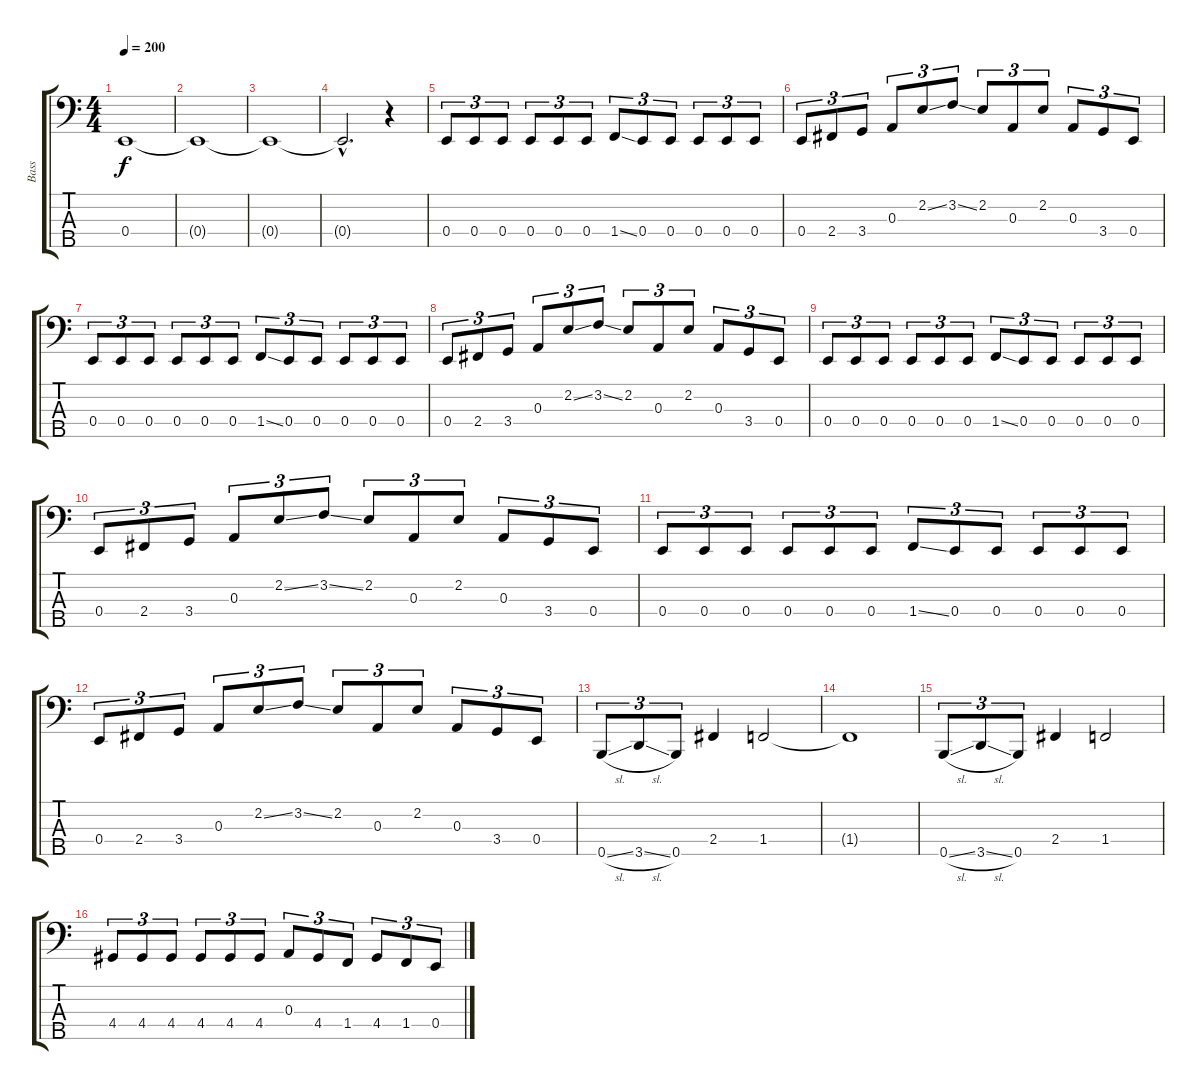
\track ("Bass" "Bass") {instrument electricbasspick}
\staff {score tabs}
\tuning (G2 D2 A1 E1 B0) {hide}
\ts (4 4)
\tempo 200
\clef f4
\ks c
0.4.1{dy f} |
0.4{t}.1 |
0.4{t}.1 |
0.4{hac t}.2{d} r.4 |
0.4.8{tu (3 2)} 0.4.8{tu (3 2)} 0.4.8{tu (3 2)} 0.4.8{tu (3 2)} 0.4.8{tu (3 2)} 0.4.8{tu (3 2)} 1.4{ss}.8{tu (3 2)} 0.4.8{tu (3 2)} 0.4.8{tu (3 2)} 0.4.8{tu (3 2)} 0.4.8{tu (3 2)} 0.4.8{tu (3 2)} |
0.4.8{tu (3 2)} 2.4.8{tu (3 2)} 3.4.8{tu (3 2)} 0.3.8{tu (3 2)} 2.2{ss}.8{tu (3 2)} 3.2{ss}.8{tu (3 2)} 2.2.8{tu (3 2)} 0.3.8{tu (3 2)} 2.2.8{tu (3 2)} 0.3.8{tu (3 2)} 3.4.8{tu (3 2)} 0.4.8{tu (3 2)} |
0.4.8{tu (3 2)} 0.4.8{tu (3 2)} 0.4.8{tu (3 2)} 0.4.8{tu (3 2)} 0.4.8{tu (3 2)} 0.4.8{tu (3 2)} 1.4{ss}.8{tu (3 2)} 0.4.8{tu (3 2)} 0.4.8{tu (3 2)} 0.4.8{tu (3 2)} 0.4.8{tu (3 2)} 0.4.8{tu (3 2)} |
0.4.8{tu (3 2)} 2.4.8{tu (3 2)} 3.4.8{tu (3 2)} 0.3.8{tu (3 2)} 2.2{ss}.8{tu (3 2)} 3.2{ss}.8{tu (3 2)} 2.2.8{tu (3 2)} 0.3.8{tu (3 2)} 2.2.8{tu (3 2)} 0.3.8{tu (3 2)} 3.4.8{tu (3 2)} 0.4.8{tu (3 2)} |
0.4.8{tu (3 2)} 0.4.8{tu (3 2)} 0.4.8{tu (3 2)} 0.4.8{tu (3 2)} 0.4.8{tu (3 2)} 0.4.8{tu (3 2)} 1.4{ss}.8{tu (3 2)} 0.4.8{tu (3 2)} 0.4.8{tu (3 2)} 0.4.8{tu (3 2)} 0.4.8{tu (3 2)} 0.4.8{tu (3 2)} |
0.4.8{tu (3 2)} 2.4.8{tu (3 2)} 3.4.8{tu (3 2)} 0.3.8{tu (3 2)} 2.2{ss}.8{tu (3 2)} 3.2{ss}.8{tu (3 2)} 2.2.8{tu (3 2)} 0.3.8{tu (3 2)} 2.2.8{tu (3 2)} 0.3.8{tu (3 2)} 3.4.8{tu (3 2)} 0.4.8{tu (3 2)} |
0.4.8{tu (3 2)} 0.4.8{tu (3 2)} 0.4.8{tu (3 2)} 0.4.8{tu (3 2)} 0.4.8{tu (3 2)} 0.4.8{tu (3 2)} 1.4{ss}.8{tu (3 2)} 0.4.8{tu (3 2)} 0.4.8{tu (3 2)} 0.4.8{tu (3 2)} 0.4.8{tu (3 2)} 0.4.8{tu (3 2)} |
0.4.8{tu (3 2)} 2.4.8{tu (3 2)} 3.4.8{tu (3 2)} 0.3.8{tu (3 2)} 2.2{ss}.8{tu (3 2)} 3.2{ss}.8{tu (3 2)} 2.2.8{tu (3 2)} 0.3.8{tu (3 2)} 2.2.8{tu (3 2)} 0.3.8{tu (3 2)} 3.4.8{tu (3 2)} 0.4.8{tu (3 2)} |
0.5{sl}.8{tu (3 2)} 3.5{sl}.8{tu (3 2)} 0.5.8{tu (3 2)} 2.4.4 1.4.2 |
1.4{t}.1 |
0.5{sl}.8{tu (3 2)} 3.5{sl}.8{tu (3 2)} 0.5.8{tu (3 2)} 2.4.4 1.4.2 |
4.4.8{tu (3 2)} 4.4.8{tu (3 2)} 4.4.8{tu (3 2)} 4.4.8{tu (3 2)} 4.4.8{tu (3 2)} 4.4.8{tu (3 2)} 0.3.8{tu (3 2)} 4.4.8{tu (3 2)} 1.4.8{tu (3 2)} 4.4.8{tu (3 2)} 1.4.8{tu (3 2)} 0.4.8{tu (3 2)}
